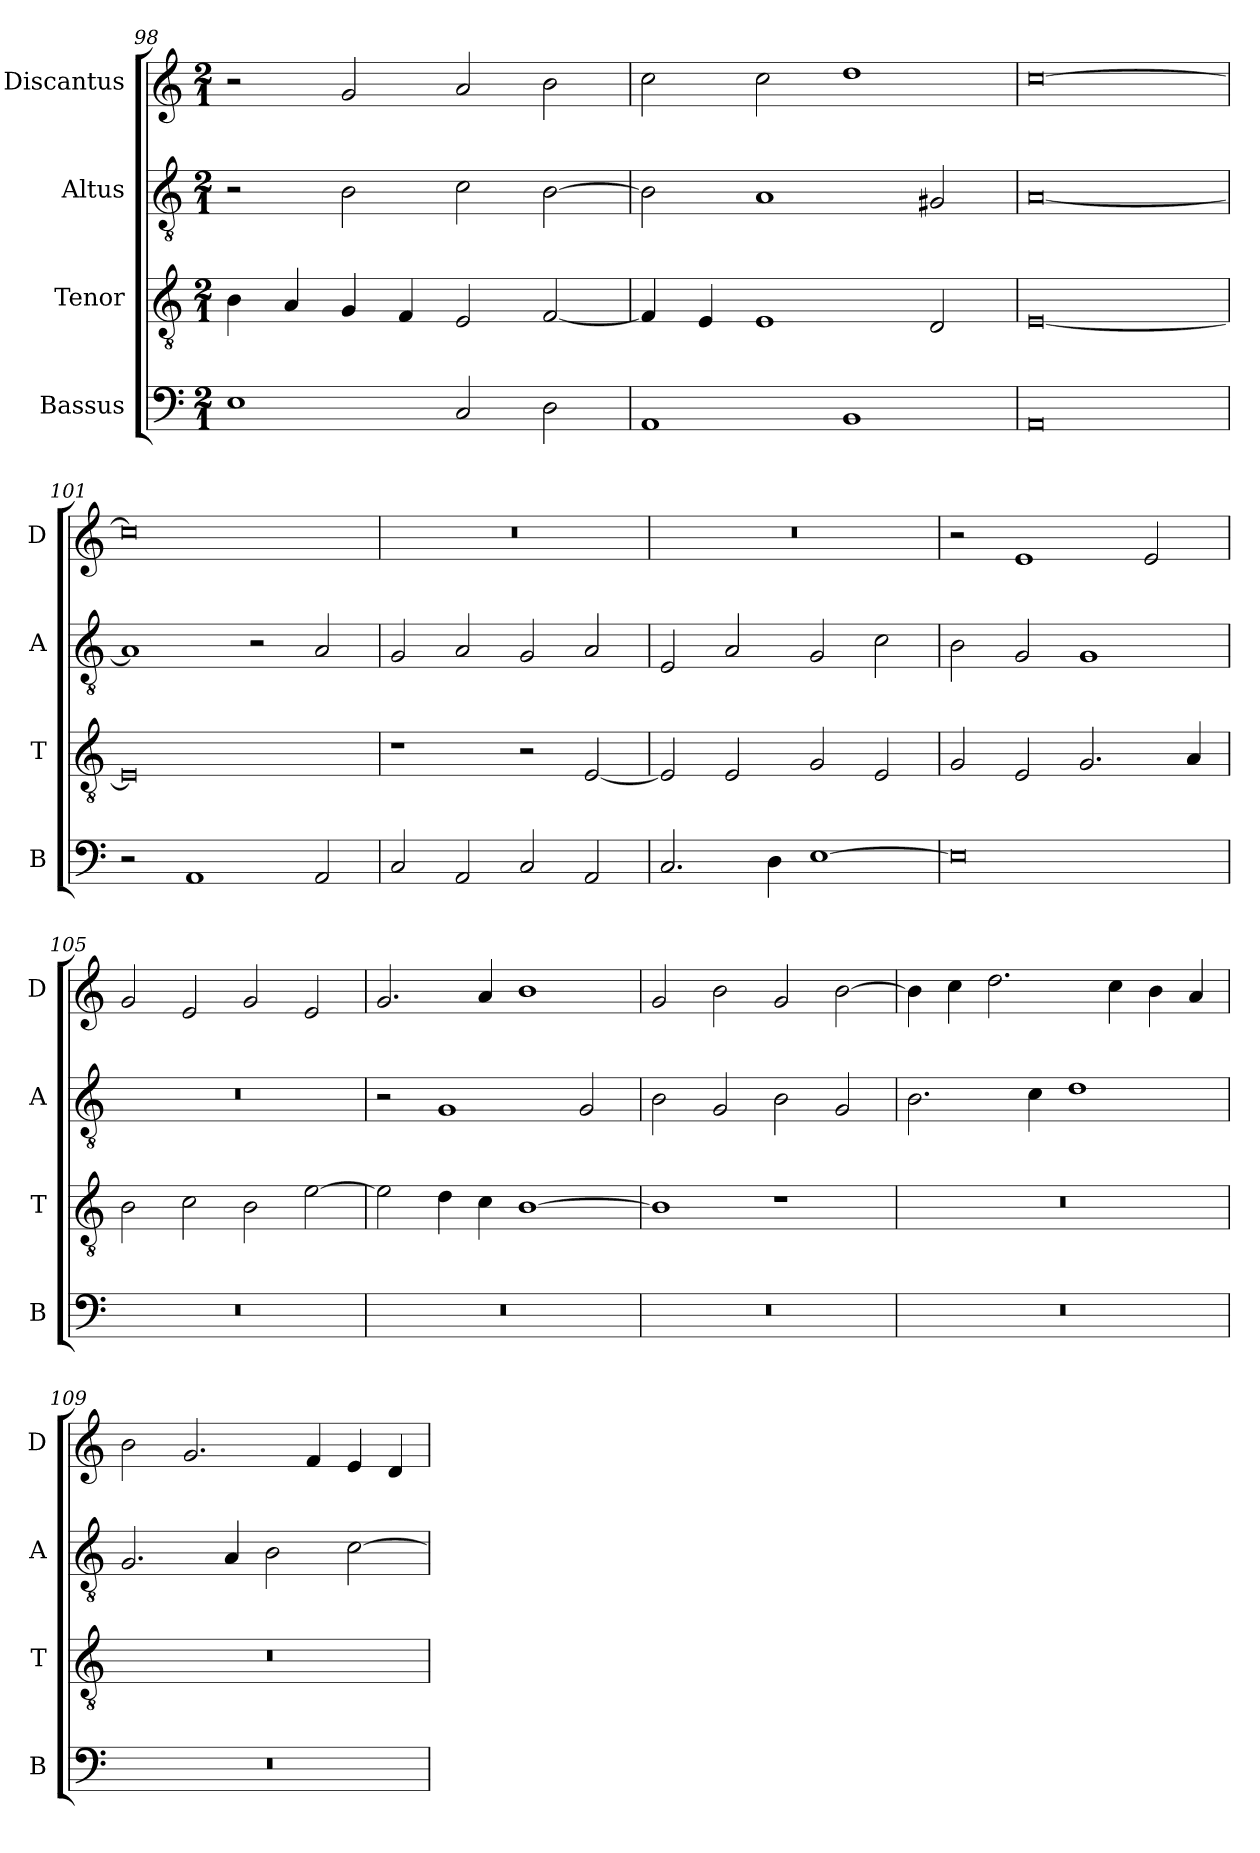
**kern	**kern	**kern	**kern
*part4	*part3	*part2	*part1
*staff4	*staff3	*staff2	*staff1
*I"Bassus	*I"Tenor	*I"Altus	*I"Discantus
*I'B	*I'T	*I'A	*I'D
*clefF4	*clefGv2	*clefGv2	*clefG2
*k[]	*k[]	*k[]	*k[]
*a:	*a:	*a:	*a:
*M2/1	*M2/1	*M2/1	*M2/1
=98	=98	=98	=98
1E	4B	2r	2r
.	4A	.	.
.	4G	2B	2g
.	4F	.	.
2C	2E	2c	2a
2D	[2F	[2B	2b
=99	=99	=99	=99
1AA	4F]	2B]	2cc
.	4E	.	.
.	1E	1A	2cc
1BB	.	.	1dd
.	2D	2G#X	.
=100	=100	=100	=100
0AA	[0E	[0A	[0cc
=101	=101	=101	=101
2r	0E]	1A]	0cc]
1AA	.	.	.
.	.	2r	.
2AA	.	2A	.
=102	=102	=102	=102
2C	1r	2G	0r
2AA	.	2A	.
2C	2r	2G	.
2AA	[2E	2A	.
=103	=103	=103	=103
2.C	2E]	2E	0r
.	2E	2A	.
4D	.	.	.
[1E	2G	2G	.
.	2E	2c	.
=104	=104	=104	=104
0E]	2G	2B	2r
.	2E	2G	1e
.	2.G	1G	.
.	.	.	2e
.	4A	.	.
=105	=105	=105	=105
0r	2B	0r	2g
.	2c	.	2e
.	2B	.	2g
.	[2e	.	2e
=106	=106	=106	=106
0r	2e]	2r	2.g
.	4d	1G	.
.	4c	.	4a
.	[1B	.	1b
.	.	2G	.
=107	=107	=107	=107
0r	1B]	2B	2g
.	.	2G	2b
.	1r	2B	2g
.	.	2G	[2b
=108	=108	=108	=108
0r	0r	2.B	4b]
.	.	.	4cc
.	.	.	2.dd
.	.	4c	.
.	.	1d	.
.	.	.	4cc
.	.	.	4b
.	.	.	4a
=109	=109	=109	=109
0r	0r	2.G	2b
.	.	.	2.g
.	.	4A	.
.	.	2B	.
.	.	.	4f
.	.	[2c	4e
.	.	.	4d
=	=	=	=
*-	*-	*-	*-
